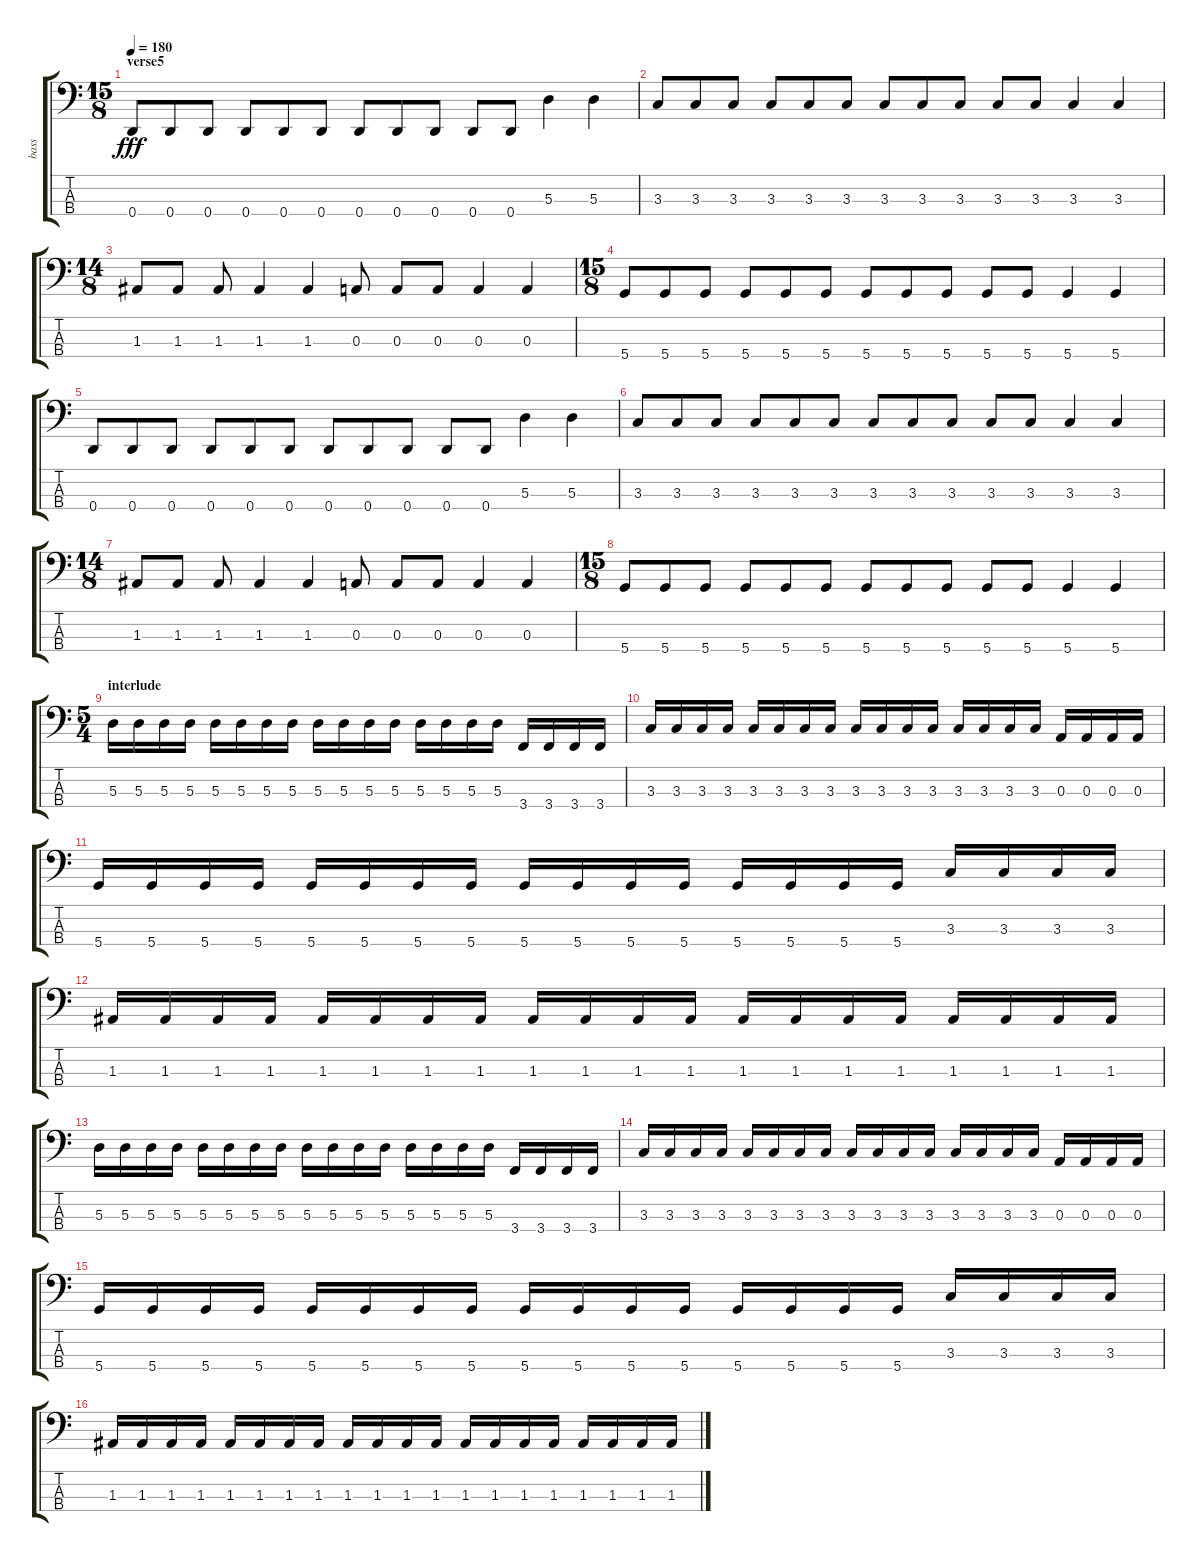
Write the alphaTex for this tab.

\track ("bass" "bass") {instrument electricbassfinger}
\staff {score tabs}
\tuning (G2 D2 A1 D1) {hide}
\ts (15 8)
\section ("" "verse5")
\tempo 180
\clef f4
\ks c
0.4.8{dy fff} 0.4.8 0.4.8 0.4.8 0.4.8 0.4.8 0.4.8 0.4.8 0.4.8 0.4.8 0.4.8 5.3.4 5.3.4 |
3.3.8 3.3.8 3.3.8 3.3.8 3.3.8 3.3.8 3.3.8 3.3.8 3.3.8 3.3.8 3.3.8 3.3.4 3.3.4 |
\ts (14 8)
1.3.8 1.3.8 1.3.8 1.3.4 1.3.4 0.3.8 0.3.8 0.3.8 0.3.4 0.3.4 |
\ts (15 8)
5.4.8 5.4.8 5.4.8 5.4.8 5.4.8 5.4.8 5.4.8 5.4.8 5.4.8 5.4.8 5.4.8 5.4.4 5.4.4 |
0.4.8 0.4.8 0.4.8 0.4.8 0.4.8 0.4.8 0.4.8 0.4.8 0.4.8 0.4.8 0.4.8 5.3.4 5.3.4 |
3.3.8 3.3.8 3.3.8 3.3.8 3.3.8 3.3.8 3.3.8 3.3.8 3.3.8 3.3.8 3.3.8 3.3.4 3.3.4 |
\ts (14 8)
1.3.8 1.3.8 1.3.8 1.3.4 1.3.4 0.3.8 0.3.8 0.3.8 0.3.4 0.3.4 |
\ts (15 8)
5.4.8 5.4.8 5.4.8 5.4.8 5.4.8 5.4.8 5.4.8 5.4.8 5.4.8 5.4.8 5.4.8 5.4.4 5.4.4 |
\ts (5 4)
\section ("" "interlude")
5.3.16 5.3.16 5.3.16 5.3.16 5.3.16 5.3.16 5.3.16 5.3.16 5.3.16 5.3.16 5.3.16 5.3.16 5.3.16 5.3.16 5.3.16 5.3.16 3.4.16 3.4.16 3.4.16 3.4.16 |
3.3.16 3.3.16 3.3.16 3.3.16 3.3.16 3.3.16 3.3.16 3.3.16 3.3.16 3.3.16 3.3.16 3.3.16 3.3.16 3.3.16 3.3.16 3.3.16 0.3.16 0.3.16 0.3.16 0.3.16 |
5.4.16 5.4.16 5.4.16 5.4.16 5.4.16 5.4.16 5.4.16 5.4.16 5.4.16 5.4.16 5.4.16 5.4.16 5.4.16 5.4.16 5.4.16 5.4.16 3.3.16 3.3.16 3.3.16 3.3.16 |
1.3.16 1.3.16 1.3.16 1.3.16 1.3.16 1.3.16 1.3.16 1.3.16 1.3.16 1.3.16 1.3.16 1.3.16 1.3.16 1.3.16 1.3.16 1.3.16 1.3.16 1.3.16 1.3.16 1.3.16 |
5.3.16 5.3.16 5.3.16 5.3.16 5.3.16 5.3.16 5.3.16 5.3.16 5.3.16 5.3.16 5.3.16 5.3.16 5.3.16 5.3.16 5.3.16 5.3.16 3.4.16 3.4.16 3.4.16 3.4.16 |
3.3.16 3.3.16 3.3.16 3.3.16 3.3.16 3.3.16 3.3.16 3.3.16 3.3.16 3.3.16 3.3.16 3.3.16 3.3.16 3.3.16 3.3.16 3.3.16 0.3.16 0.3.16 0.3.16 0.3.16 |
5.4.16 5.4.16 5.4.16 5.4.16 5.4.16 5.4.16 5.4.16 5.4.16 5.4.16 5.4.16 5.4.16 5.4.16 5.4.16 5.4.16 5.4.16 5.4.16 3.3.16 3.3.16 3.3.16 3.3.16 |
1.3.16 1.3.16 1.3.16 1.3.16 1.3.16 1.3.16 1.3.16 1.3.16 1.3.16 1.3.16 1.3.16 1.3.16 1.3.16 1.3.16 1.3.16 1.3.16 1.3.16 1.3.16 1.3.16 1.3.16
